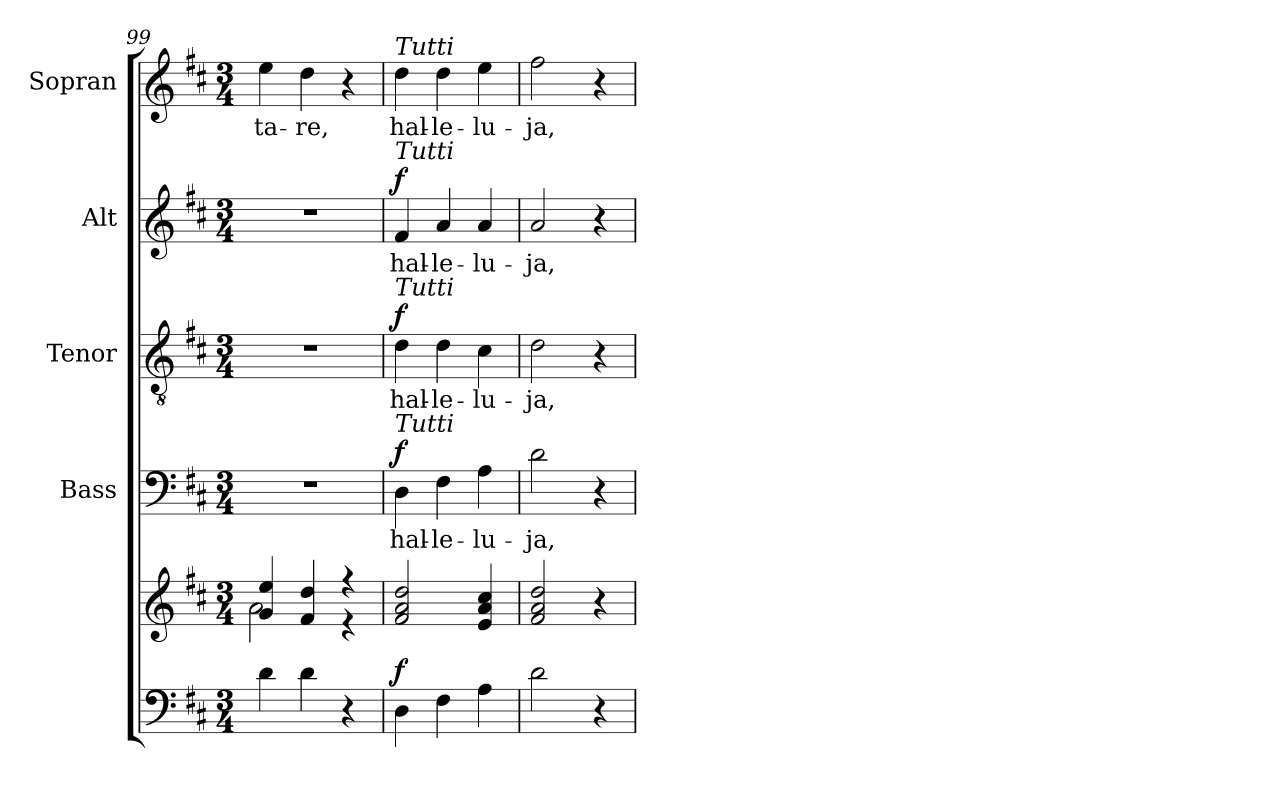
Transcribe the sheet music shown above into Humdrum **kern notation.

**kern	**kern	**dynam	**kern	**text	**dynam	**kern	**text	**dynam	**kern	**text	**dynam	**kern	**text
*part5	*part5	*part5	*part4	*part4	*part4	*part3	*part3	*part3	*part2	*part2	*part2	*part1	*part1
*staff6	*staff5	*staff5/6	*staff4	*staff4	*staff4	*staff3	*staff3	*staff3	*staff2	*staff2	*staff2	*staff1	*staff1
*	*	*	*I"Bass	*	*	*I"Tenor	*	*	*I"Alt	*	*	*I"Sopran	*
*	*	*	*I'B.	*	*	*I'T.	*	*	*I'A.	*	*	*I'S.	*
*clefF4	*clefG2	*	*clefF4	*	*	*clefGv2	*	*	*clefG2	*	*	*clefG2	*
*k[f#c#]	*k[f#c#]	*	*k[f#c#]	*	*	*k[f#c#]	*	*	*k[f#c#]	*	*	*k[f#c#]	*
*D:	*D:	*	*D:	*	*	*D:	*	*	*D:	*	*	*D:	*
*M3/4	*M3/4	*	*M3/4	*	*	*M3/4	*	*	*M3/4	*	*	*M3/4	*
=99	=99	=99	=99	=99	=99	=99	=99	=99	=99	=99	=99	=99	=99
*	*^	*	*	*	*	*	*	*	*	*	*	*	*
!	!	!	!	!	!	!	!	!	!	!	!	!	!	!LO:LY:b
4d\	4g/ 4ee/	2a\	.	2.r	.	.	2.r	.	.	2.r	.	.	4ee\	-ta-
!	!	!	!	!	!	!	!	!	!	!	!	!	!	!LO:LY:b
4d\	4f#/ 4dd/	.	.	.	.	.	.	.	.	.	.	.	4dd\	-re,
4r	4r	4r	.	.	.	.	.	.	.	.	.	.	4r	.
!!LO:LB:g=z
=100	=100	=100	=100	=100	=100	=100	=100	=100	=100	=100	=100	=100	=100	=100
!	!	!	!	!	!	!	!	!	!	!	!	!	!LO:TX:a:i:t=Tutti	!
!	!	!	!	!	!	!	!	!	!	!LO:TX:a:i:t=Tutti	!	!	!	!
!	!	!	!	!	!	!	!LO:TX:a:i:t=Tutti	!	!	!	!	!	!	!
!	!	!	!	!LO:TX:a:i:t=Tutti	!	!	!	!	!	!	!	!	!	!
!	!	!	!LO:DY:a=2	!	!LO:LY:b	!LO:DY:a	!	!LO:LY:b	!LO:DY:a	!	!LO:LY:b	!LO:DY:a	!	!LO:LY:b
*	*v	*v	*	*	*	*	*	*	*	*	*	*	*	*
4D\	2f#/ 2a/ 2dd/	f	4D\	hal-	f	4d\	hal-	f	4f#/	hal-	f	4dd\	hal-
!	!	!	!	!LO:LY:b	!	!	!LO:LY:b	!	!	!LO:LY:b	!	!	!LO:LY:b
4F#\	.	.	4F#\	-le-	.	4d\	-le-	.	4a/	-le-	.	4dd\	-le-
!	!	!	!	!LO:LY:b	!	!	!LO:LY:b	!	!	!LO:LY:b	!	!	!LO:LY:b
4A\	4e/ 4a/ 4cc#/	.	4A\	-lu-	.	4c#\	-lu-	.	4a/	-lu-	.	4ee\	-lu-
=101	=101	=101	=101	=101	=101	=101	=101	=101	=101	=101	=101	=101	=101
!	!	!	!	!LO:LY:b	!	!	!LO:LY:b	!	!	!LO:LY:b	!	!	!LO:LY:b
2d\	2f#/ 2a/ 2dd/	.	2d\	-ja,	.	2d\	-ja,	.	2a/	-ja,	.	2ff#\	-ja,
4r	4r	.	4r	.	.	4r	.	.	4r	.	.	4r	.
=	=	=	=	=	=	=	=	=	=	=	=	=	=
*-	*-	*-	*-	*-	*-	*-	*-	*-	*-	*-	*-	*-	*-
